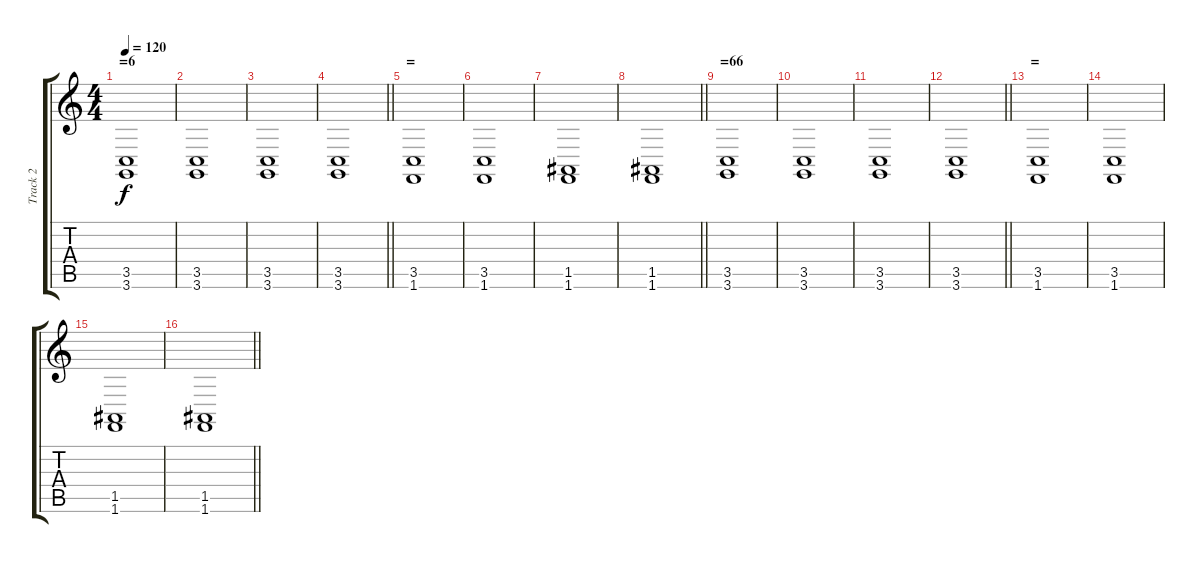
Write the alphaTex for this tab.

\track ("Track 2" "Track 2") {instrument lead2sawtooth}
\staff {score tabs}
\tuning (E4 B3 G3 D3 A2 E2) {hide}
\ts (4 4)
\section ("" "=6")
\tempo 120
\clef g2
\ks c
(3.5 3.6).1{dy f} |
(3.5 3.6).1 |
(3.5 3.6).1 |
\barLineRight lightlight
(3.5 3.6).1 |
\section ("" "=")
(3.5 1.6).1 |
(3.5 1.6).1 |
(1.5 1.6).1 |
\barLineRight lightlight
(1.5 1.6).1 |
\section ("" "=66")
(3.5 3.6).1 |
(3.5 3.6).1 |
(3.5 3.6).1 |
\barLineRight lightlight
(3.5 3.6).1 |
\section ("" "=")
(3.5 1.6).1 |
(3.5 1.6).1 |
(1.5 1.6).1 |
\barLineRight lightlight
(1.5 1.6).1
